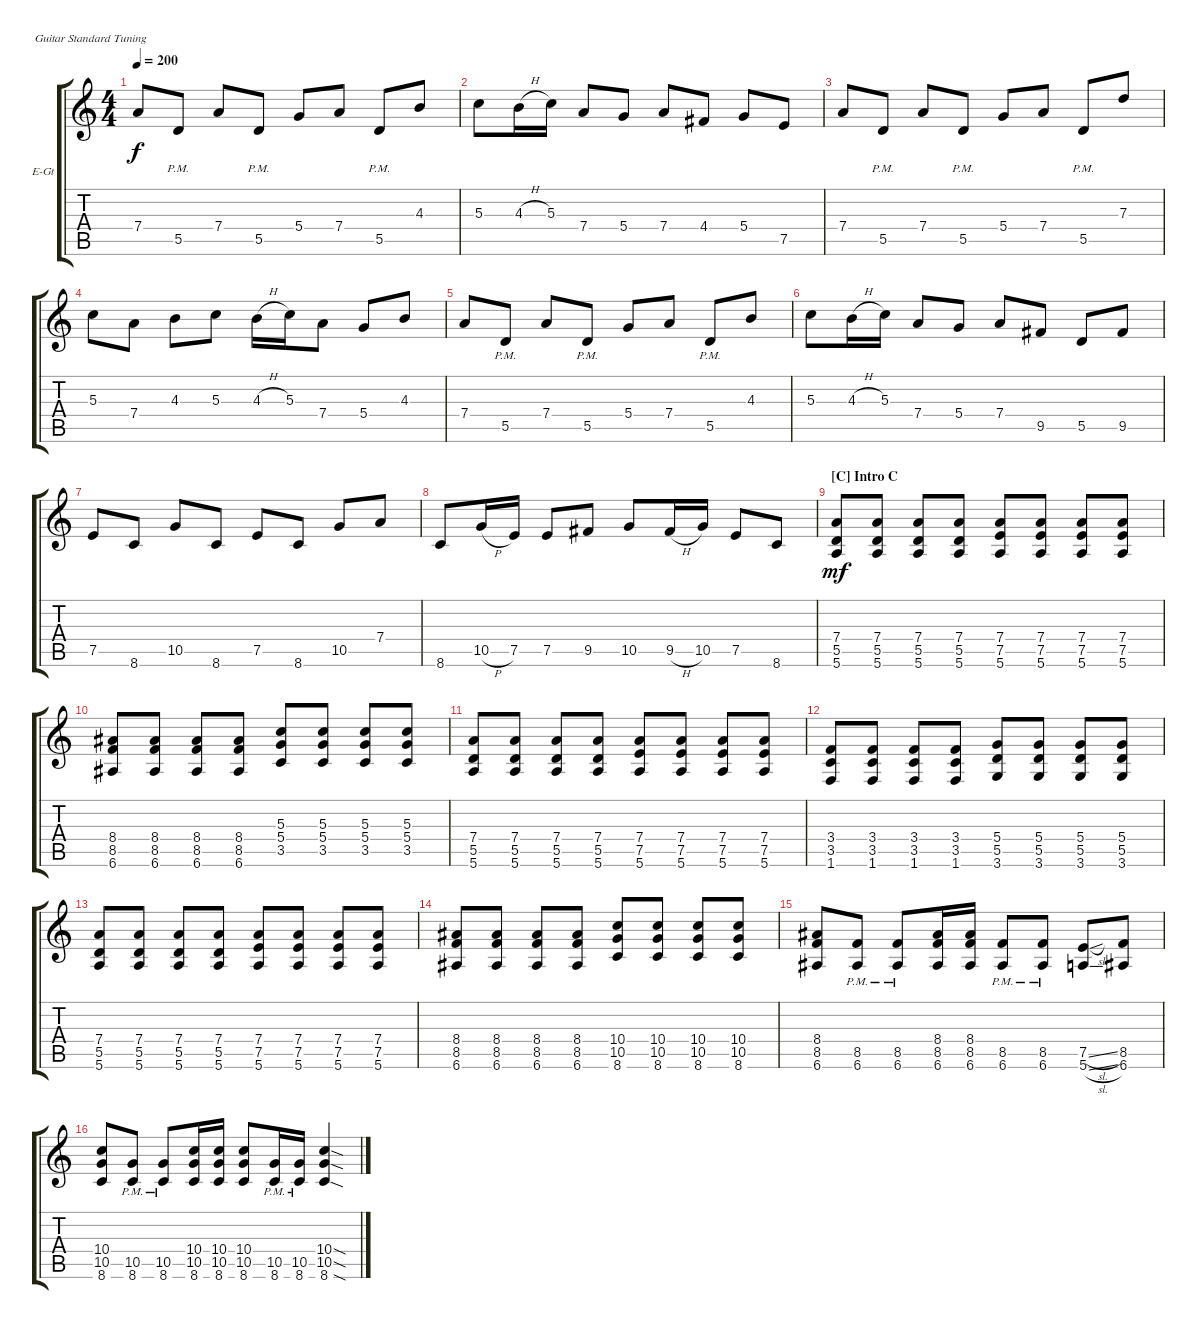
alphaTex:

\defaultSystemsLayout 4
\bracketExtendMode groupsimilarinstruments
\firstSystemTrackNameOrientation horizontal
\otherSystemsTrackNameOrientation horizontal
\track ("EADGBE/Standard tuning" "E-Gt") {mute instrument distortionguitar}
\staff {score tabs}
\tuning (E4 B3 G3 D3 A2 E2)
\ts (4 4)
\tempo 200
\clef g2
\scale
0.333333
\ks c
7.4.8{dy f} 5.5{pm}.8 7.4.8 5.5{pm}.8 5.4.8 7.4.8 5.5{pm}.8 4.3.8 |
\scale
0.333333 5.3.8 4.3{h}.16 5.3.16 7.4.8 5.4.8 7.4.8 4.4.8 5.4.8 7.5.8 |
\scale
0.333333 7.4.8 5.5{pm}.8 7.4.8 5.5{pm}.8 5.4.8 7.4.8 5.5{pm}.8 7.3.8 |
\scale
0.333333 5.3.8 7.4.8 4.3.8 5.3.8 4.3{h}.16 5.3.16 7.4.8 5.4.8 4.3.8 |
\scale
0.333333 7.4.8 5.5{pm}.8 7.4.8 5.5{pm}.8 5.4.8 7.4.8 5.5{pm}.8 4.3.8 |
\scale
0.333333 5.3.8 4.3{h}.16 5.3.16 7.4.8 5.4.8 7.4.8 9.5.8 5.5.8 9.5.8 |
\scale
0.333333 7.5.8 8.6.8 10.5.8 8.6.8 7.5.8 8.6.8 10.5.8 7.4.8 |
\scale
0.333333 8.6.8 10.5{h}.16 7.5.16 7.5.8 9.5.8 10.5.8 9.5{h}.16 10.5.16 7.5.8 8.6.8 |
\section ("C" "Intro C")
\scale
0.333333 (5.5 7.4 5.6).8{dy mf} (5.5 7.4 5.6).8 (5.5 7.4 5.6).8 (5.5 7.4 5.6).8 (7.5 7.4 5.6).8 (7.5 7.4 5.6).8 (7.5 7.4 5.6).8 (7.5 7.4 5.6).8 |
\scale
0.333333 (6.6 8.5 8.4).8 (6.6 8.5 8.4).8 (6.6 8.5 8.4).8 (6.6 8.5 8.4).8 (3.5 5.4 5.3).8 (3.5 5.4 5.3).8 (3.5 5.4 5.3).8 (3.5 5.4 5.3).8 |
\scale
0.333333 (5.5 7.4 5.6).8 (5.5 7.4 5.6).8 (5.5 7.4 5.6).8 (5.5 7.4 5.6).8 (7.5 7.4 5.6).8 (7.5 7.4 5.6).8 (7.5 7.4 5.6).8 (7.5 7.4 5.6).8 |
\scale
0.333333 (3.5 1.6 3.4).8 (3.5 1.6 3.4).8 (3.5 1.6 3.4).8 (3.5 1.6 3.4).8 (3.6 5.4 5.5).8 (3.6 5.4 5.5).8 (3.6 5.4 5.5).8 (3.6 5.4 5.5).8 |
\scale
0.333333 (5.5 7.4 5.6).8 (5.5 7.4 5.6).8 (5.5 7.4 5.6).8 (5.5 7.4 5.6).8 (7.5 7.4 5.6).8 (7.5 7.4 5.6).8 (7.5 7.4 5.6).8 (7.5 7.4 5.6).8 |
\scale
0.333333 (6.6 8.5 8.4).8 (6.6 8.5 8.4).8 (6.6 8.5 8.4).8 (6.6 8.5 8.4).8 (10.5 10.4 8.6).8 (10.5 10.4 8.6).8 (10.5 10.4 8.6).8 (10.5 10.4 8.6).8 |
\scale
0.333333 (6.6 8.5 8.4).8 (6.6{pm} 8.5{pm}).8 (6.6{pm} 8.5{pm}).8 (6.6 8.5 8.4).16 (6.6 8.5 8.4).16 (6.6{pm} 8.5{pm}).8 (6.6{pm} 8.5{pm}).8 (5.6{sl} 7.5{sl}).8 (6.6 8.5).8 |
\scale
0.333333 (10.5 8.6 10.4).8 (8.6{pm} 10.5{pm}).8 (8.6{pm} 10.5{pm}).8 (8.6 10.5 10.4).16 (8.6 10.5 10.4).16 (10.5 8.6 10.4).8 (10.5{pm} 8.6{pm}).16 (10.5{pm} 8.6{pm}).16 (10.5{sod} 8.6{sod} 10.4{sod}).4
